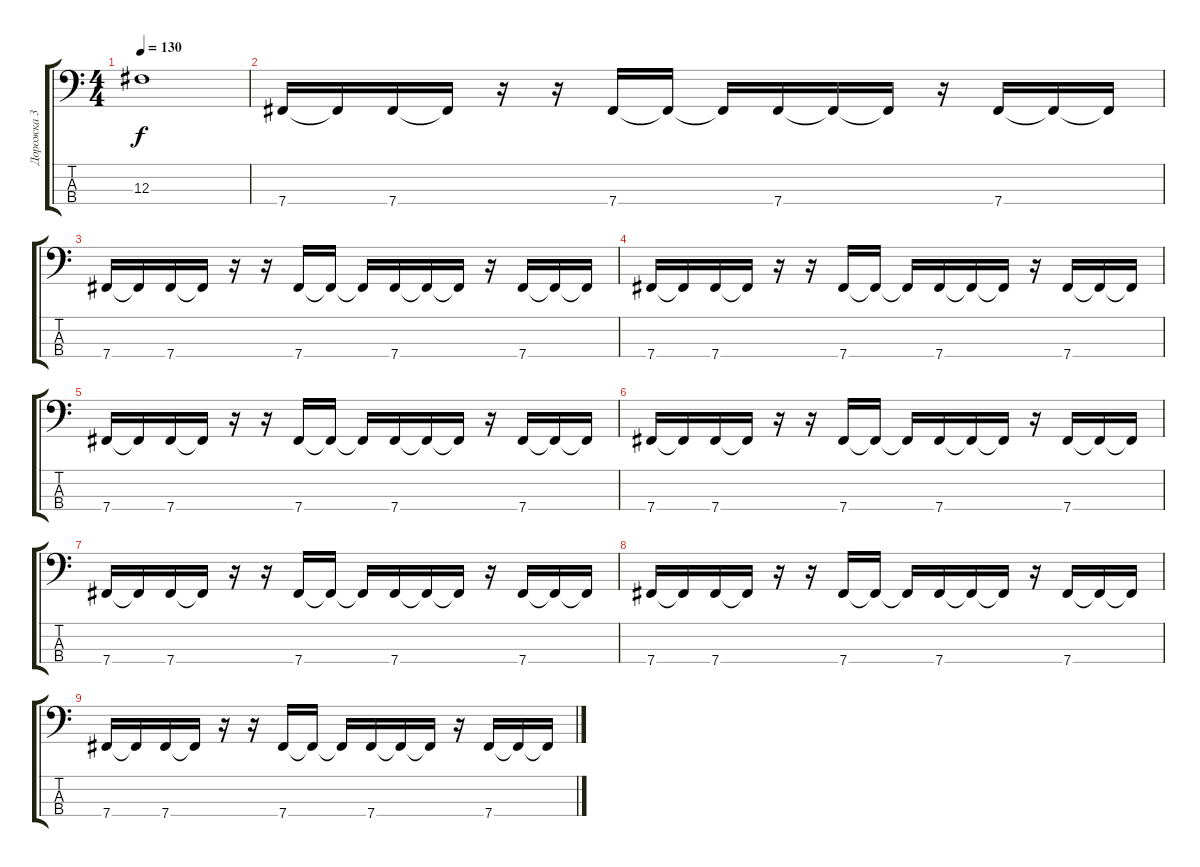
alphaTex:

\track ("Дорожка 3" "Дорожка 3") {instrument electricbassfinger}
\staff {score tabs}
\tuning (E2 B1 Gb1 B0) {hide}
\ts (4 4)
\tempo 130
\clef f4
\ks c
12.3.1{dy f} |
7.4.16 7.4{t}.16 7.4.16 7.4{t}.16 r.16 r.16 7.4.16 7.4{t}.16 7.4{t}.16 7.4.16 7.4{t}.16 7.4{t}.16 r.16 7.4.16 7.4{t}.16 7.4{t}.16 |
7.4.16 7.4{t}.16 7.4.16 7.4{t}.16 r.16 r.16 7.4.16 7.4{t}.16 7.4{t}.16 7.4.16 7.4{t}.16 7.4{t}.16 r.16 7.4.16 7.4{t}.16 7.4{t}.16 |
7.4.16 7.4{t}.16 7.4.16 7.4{t}.16 r.16 r.16 7.4.16 7.4{t}.16 7.4{t}.16 7.4.16 7.4{t}.16 7.4{t}.16 r.16 7.4.16 7.4{t}.16 7.4{t}.16 |
7.4.16 7.4{t}.16 7.4.16 7.4{t}.16 r.16 r.16 7.4.16 7.4{t}.16 7.4{t}.16 7.4.16 7.4{t}.16 7.4{t}.16 r.16 7.4.16 7.4{t}.16 7.4{t}.16 |
7.4.16 7.4{t}.16 7.4.16 7.4{t}.16 r.16 r.16 7.4.16 7.4{t}.16 7.4{t}.16 7.4.16 7.4{t}.16 7.4{t}.16 r.16 7.4.16 7.4{t}.16 7.4{t}.16 |
7.4.16 7.4{t}.16 7.4.16 7.4{t}.16 r.16 r.16 7.4.16 7.4{t}.16 7.4{t}.16 7.4.16 7.4{t}.16 7.4{t}.16 r.16 7.4.16 7.4{t}.16 7.4{t}.16 |
7.4.16 7.4{t}.16 7.4.16 7.4{t}.16 r.16 r.16 7.4.16 7.4{t}.16 7.4{t}.16 7.4.16 7.4{t}.16 7.4{t}.16 r.16 7.4.16 7.4{t}.16 7.4{t}.16 |
7.4.16 7.4{t}.16 7.4.16 7.4{t}.16 r.16 r.16 7.4.16 7.4{t}.16 7.4{t}.16 7.4.16 7.4{t}.16 7.4{t}.16 r.16 7.4.16 7.4{t}.16 7.4{t}.16
